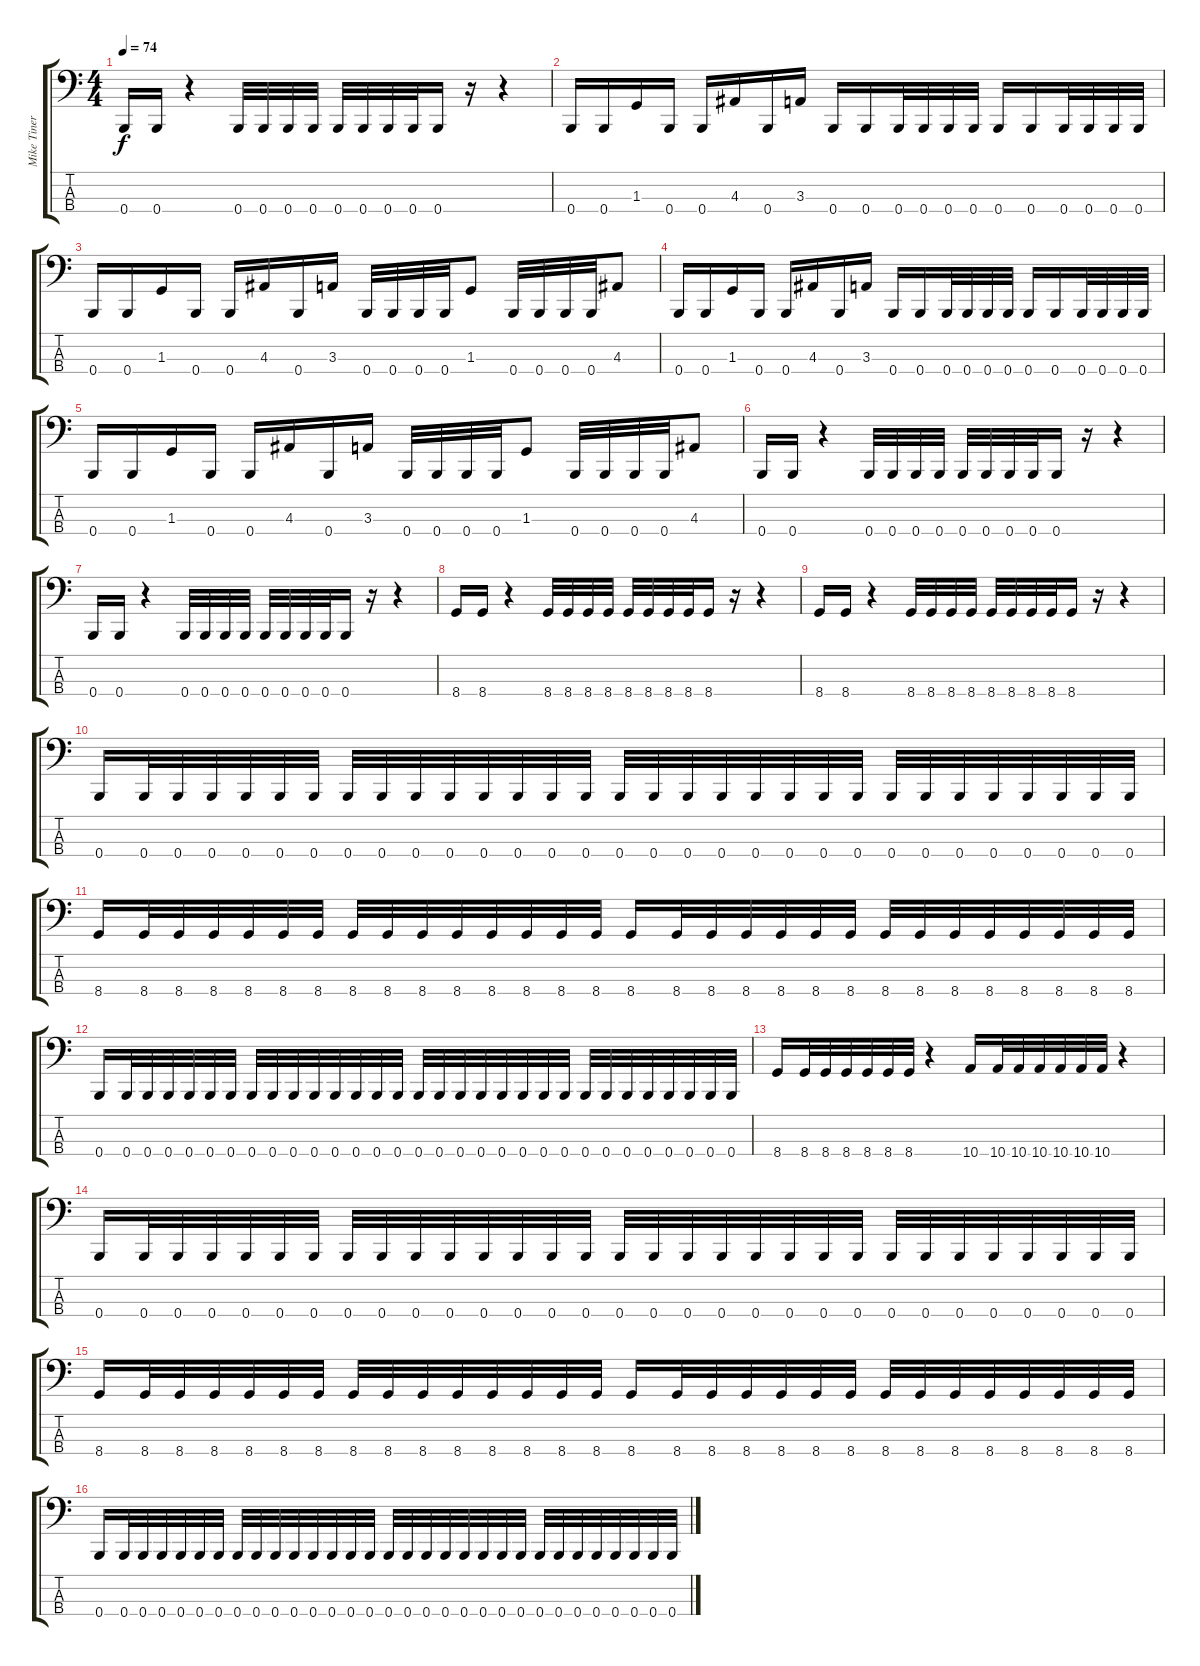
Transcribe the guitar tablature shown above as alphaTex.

\track ("Mike Tiner (Bass)" "Mike Tiner") {instrument electricbasspick}
\staff {score tabs}
\tuning (E2 B1 Gb1 B0) {hide}
\ts (4 4)
\tempo 74
\clef f4
\ks c
0.4.16{dy f} 0.4.16 r.4 0.4.32 0.4.32 0.4.32 0.4.32 0.4.32 0.4.32 0.4.32 0.4.32 0.4.16 r.16 r.4 |
0.4.16 0.4.16 1.3.16 0.4.16 0.4.16 4.3.16 0.4.16 3.3.16 0.4.16 0.4.16 0.4.32 0.4.32 0.4.32 0.4.32 0.4.16 0.4.16 0.4.32 0.4.32 0.4.32 0.4.32 |
0.4.16 0.4.16 1.3.16 0.4.16 0.4.16 4.3.16 0.4.16 3.3.16 0.4.32 0.4.32 0.4.32 0.4.32 1.3.8 0.4.32 0.4.32 0.4.32 0.4.32 4.3.8 |
0.4.16 0.4.16 1.3.16 0.4.16 0.4.16 4.3.16 0.4.16 3.3.16 0.4.16 0.4.16 0.4.32 0.4.32 0.4.32 0.4.32 0.4.16 0.4.16 0.4.32 0.4.32 0.4.32 0.4.32 |
0.4.16 0.4.16 1.3.16 0.4.16 0.4.16 4.3.16 0.4.16 3.3.16 0.4.32 0.4.32 0.4.32 0.4.32 1.3.8 0.4.32 0.4.32 0.4.32 0.4.32 4.3.8 |
0.4.16 0.4.16 r.4 0.4.32 0.4.32 0.4.32 0.4.32 0.4.32 0.4.32 0.4.32 0.4.32 0.4.16 r.16 r.4 |
0.4.16 0.4.16 r.4 0.4.32 0.4.32 0.4.32 0.4.32 0.4.32 0.4.32 0.4.32 0.4.32 0.4.16 r.16 r.4 |
8.4.16 8.4.16 r.4 8.4.32 8.4.32 8.4.32 8.4.32 8.4.32 8.4.32 8.4.32 8.4.32 8.4.16 r.16 r.4 |
8.4.16 8.4.16 r.4 8.4.32 8.4.32 8.4.32 8.4.32 8.4.32 8.4.32 8.4.32 8.4.32 8.4.16 r.16 r.4 |
0.4.16 0.4.32 0.4.32 0.4.32 0.4.32 0.4.32 0.4.32 0.4.32 0.4.32 0.4.32 0.4.32 0.4.32 0.4.32 0.4.32 0.4.32 0.4.32 0.4.32 0.4.32 0.4.32 0.4.32 0.4.32 0.4.32 0.4.32 0.4.32 0.4.32 0.4.32 0.4.32 0.4.32 0.4.32 0.4.32 0.4.32 |
8.4.16 8.4.32 8.4.32 8.4.32 8.4.32 8.4.32 8.4.32 8.4.32 8.4.32 8.4.32 8.4.32 8.4.32 8.4.32 8.4.32 8.4.32 8.4.16 8.4.32 8.4.32 8.4.32 8.4.32 8.4.32 8.4.32 8.4.32 8.4.32 8.4.32 8.4.32 8.4.32 8.4.32 8.4.32 8.4.32 |
0.4.16 0.4.32 0.4.32 0.4.32 0.4.32 0.4.32 0.4.32 0.4.32 0.4.32 0.4.32 0.4.32 0.4.32 0.4.32 0.4.32 0.4.32 0.4.32 0.4.32 0.4.32 0.4.32 0.4.32 0.4.32 0.4.32 0.4.32 0.4.32 0.4.32 0.4.32 0.4.32 0.4.32 0.4.32 0.4.32 0.4.32 |
8.4.16 8.4.32 8.4.32 8.4.32 8.4.32 8.4.32 8.4.32 r.4 10.4.16 10.4.32 10.4.32 10.4.32 10.4.32 10.4.32 10.4.32 r.4 |
0.4.16 0.4.32 0.4.32 0.4.32 0.4.32 0.4.32 0.4.32 0.4.32 0.4.32 0.4.32 0.4.32 0.4.32 0.4.32 0.4.32 0.4.32 0.4.32 0.4.32 0.4.32 0.4.32 0.4.32 0.4.32 0.4.32 0.4.32 0.4.32 0.4.32 0.4.32 0.4.32 0.4.32 0.4.32 0.4.32 0.4.32 |
8.4.16 8.4.32 8.4.32 8.4.32 8.4.32 8.4.32 8.4.32 8.4.32 8.4.32 8.4.32 8.4.32 8.4.32 8.4.32 8.4.32 8.4.32 8.4.16 8.4.32 8.4.32 8.4.32 8.4.32 8.4.32 8.4.32 8.4.32 8.4.32 8.4.32 8.4.32 8.4.32 8.4.32 8.4.32 8.4.32 |
0.4.16 0.4.32 0.4.32 0.4.32 0.4.32 0.4.32 0.4.32 0.4.32 0.4.32 0.4.32 0.4.32 0.4.32 0.4.32 0.4.32 0.4.32 0.4.32 0.4.32 0.4.32 0.4.32 0.4.32 0.4.32 0.4.32 0.4.32 0.4.32 0.4.32 0.4.32 0.4.32 0.4.32 0.4.32 0.4.32 0.4.32
